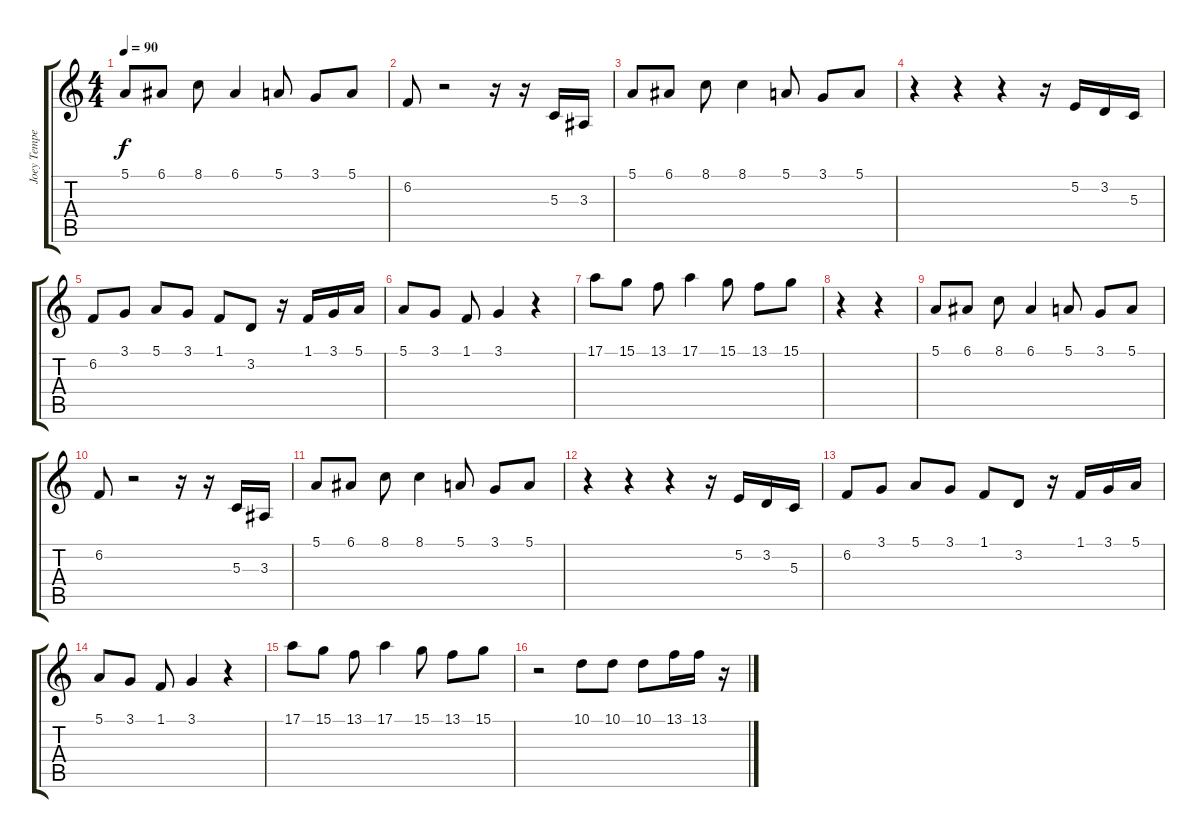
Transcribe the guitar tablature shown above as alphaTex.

\track ("Joey Tempest" "Joey Tempe") {instrument trombone}
\staff {score tabs}
\tuning (E4 B3 G3 D3 A2 E2) {hide}
\ts (4 4)
\tempo 90
\clef g2
\ks c
5.1.8{dy f} 6.1.8 8.1.8 6.1.4 5.1.8 3.1.8 5.1.8 |
6.2.8 r.2 r.16 r.16 5.3.16 3.3.16 |
5.1.8 6.1.8 8.1.8 8.1.4 5.1.8 3.1.8 5.1.8 |
r.4 r.4 r.4 r.16 5.2.16 3.2.16 5.3.16 |
6.2.8 3.1.8 5.1.8 3.1.8 1.1.8 3.2.8 r.16 1.1.16 3.1.16 5.1.16 |
5.1.8 3.1.8 1.1.8 3.1.4 r.4 |
17.1.8 15.1.8 13.1.8 17.1.4 15.1.8 13.1.8 15.1.8 |
r.4 r.4 |
5.1.8 6.1.8 8.1.8 6.1.4 5.1.8 3.1.8 5.1.8 |
6.2.8 r.2 r.16 r.16 5.3.16 3.3.16 |
5.1.8 6.1.8 8.1.8 8.1.4 5.1.8 3.1.8 5.1.8 |
r.4 r.4 r.4 r.16 5.2.16 3.2.16 5.3.16 |
6.2.8 3.1.8 5.1.8 3.1.8 1.1.8 3.2.8 r.16 1.1.16 3.1.16 5.1.16 |
5.1.8 3.1.8 1.1.8 3.1.4 r.4 |
17.1.8 15.1.8 13.1.8 17.1.4 15.1.8 13.1.8 15.1.8 |
r.2 10.1.8 10.1.8 10.1.8 13.1.16 13.1.16 r.16
